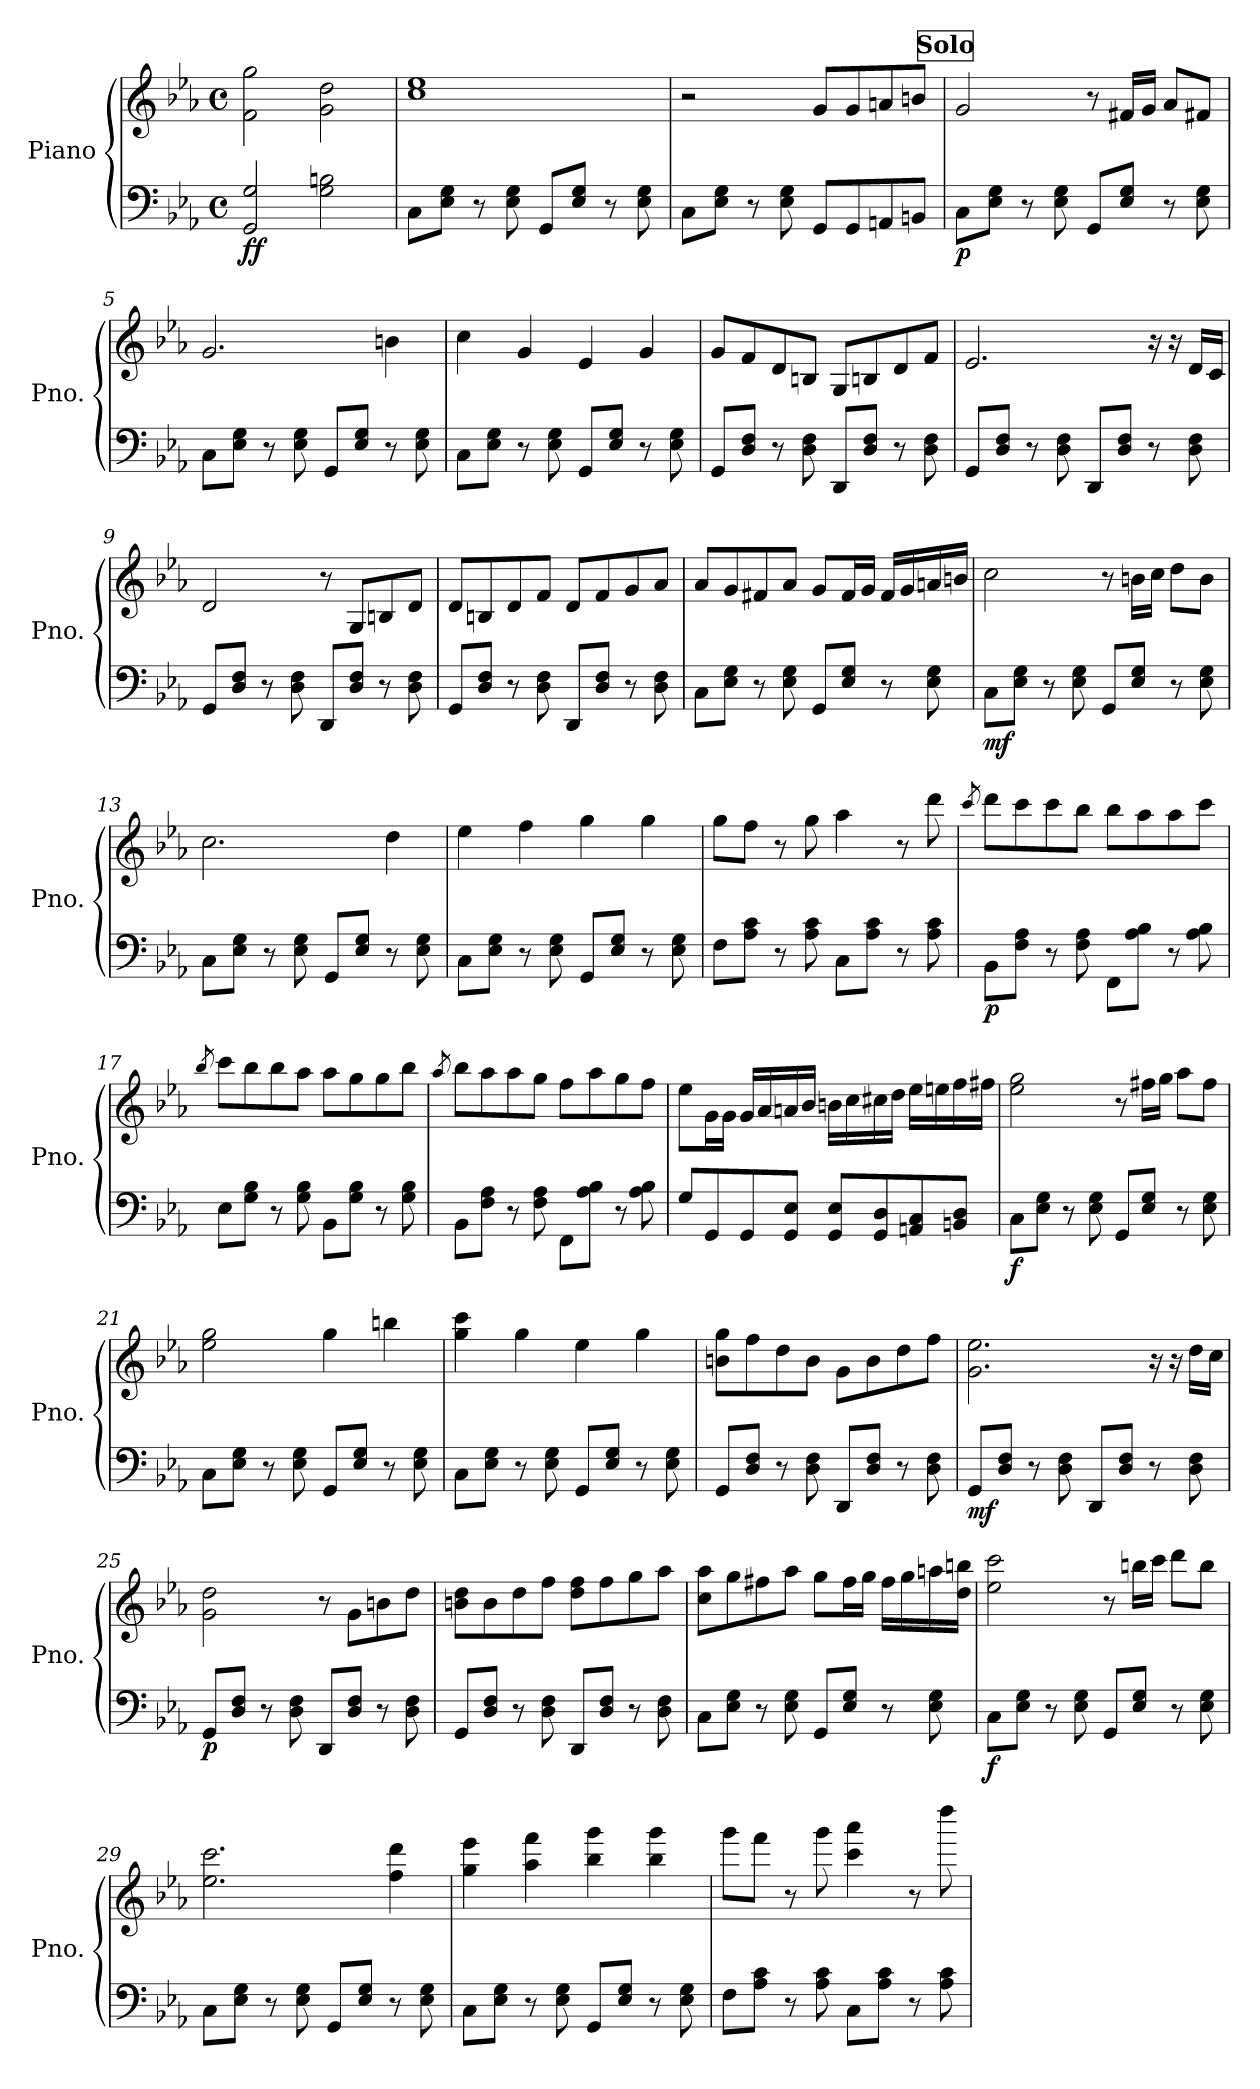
**kern	**kern	**dynam
*part1	*part1	*part1
*staff2	*staff1	*staff1/2
*I"Piano	*	*
*I'Pno.	*	*
*clefF4	*clefG2	*
*k[b-e-a-]	*k[b-e-a-]	*
*M4/4	*M4/4	*
*met(c)	*met(c)	*
=1	=1	=1
!	!	!LO:DY:b=2
2GG/ 2G/	2f\ 2gg\	ff
2G\ 2Bn\	2g\ 2dd\	.
=2	=2	=2
8C\L	1cc 1ee-	.
8E-\ 8G\J	.	.
8r	.	.
8E-\ 8G\	.	.
8GG/L	.	.
8E-/ 8G/J	.	.
8r	.	.
8E-\ 8G\	.	.
=3	=3	=3
8C\L	2r	.
8E-\ 8G\J	.	.
8r	.	.
8E-\ 8G\	.	.
8GG/L	8g/L	.
8GG/	8g/	.
8AAn/	8an/	.
8BBn/J	8bn/J	.
!!LO:REH:place=s1:a:B:fs=14:t=Solo
=4	=4	=4
!	!	!LO:DY:b=2
8C\L	2g/	p
8E-\ 8G\J	.	.
8r	.	.
8E-\ 8G\	.	.
8GG/L	8r	.
8E-/ 8G/J	16f#X/LL	.
.	16g/JJ	.
8r	8a-/L	.
8E-\ 8G\	8f#X/J	.
!!LO:LB:g=z
=5	=5	=5
8C\L	2.g/	.
8E-\ 8G\J	.	.
8r	.	.
8E-\ 8G\	.	.
8GG/L	.	.
8E-/ 8G/J	.	.
8r	4bn\	.
8E-\ 8G\	.	.
=6	=6	=6
8C\L	4cc\	.
8E-\ 8G\J	.	.
8r	4g/	.
8E-\ 8G\	.	.
8GG/L	4e-/	.
8E-/ 8G/J	.	.
8r	4g/	.
8E-\ 8G\	.	.
=7	=7	=7
8GG/L	8g/L	.
8D/ 8F/J	8f/	.
8r	8d/	.
8D\ 8F\	8Bn/J	.
8DD/L	8G/L	.
8D/ 8F/J	8Bn/	.
8r	8d/	.
8D\ 8F\	8f/J	.
=8	=8	=8
8GG/L	2.e-/	.
8D/ 8F/J	.	.
8r	.	.
8D\ 8F\	.	.
8DD/L	.	.
8D/ 8F/J	.	.
8r	16r	.
.	16r	.
8D\ 8F\	16d/LL	.
.	16c/JJ	.
=9	=9	=9
8GG/L	2d/	.
8D/ 8F/J	.	.
8r	.	.
8D\ 8F\	.	.
8DD/L	8r	.
8D/ 8F/J	8G/L	.
8r	8Bn/	.
8D\ 8F\	8d/J	.
!!LO:LB:g=z
=10	=10	=10
8GG/L	8d/L	.
8D/ 8F/J	8Bn/	.
8r	8d/	.
8D\ 8F\	8f/J	.
8DD/L	8d/L	.
8D/ 8F/J	8f/	.
8r	8g/	.
8D\ 8F\	8a-/J	.
=11	=11	=11
8C\L	8a-/L	.
8E-\ 8G\J	8g/	.
8r	8f#X/	.
8E-\ 8G\	8a-/J	.
8GG/L	8g/L	.
8E-/ 8G/J	16f#/L	.
.	16g/JJ	.
8r	16f#/LL	.
.	16g/	.
8E-\ 8G\	16an/	.
.	16bn/JJ	.
=12	=12	=12
!	!	!LO:DY:b=2
8C\L	2cc\	mf
8E-\ 8G\J	.	.
8r	.	.
8E-\ 8G\	.	.
8GG/L	8r	.
8E-/ 8G/J	16bn\LL	.
.	16cc\JJ	.
8r	8dd\L	.
8E-\ 8G\	8b\J	.
=13	=13	=13
8C\L	2.cc\	.
8E-\ 8G\J	.	.
8r	.	.
8E-\ 8G\	.	.
8GG/L	.	.
8E-/ 8G/J	.	.
8r	4dd\	.
8E-\ 8G\	.	.
!!LO:LB:g=z
=14	=14	=14
8C\L	4ee-\	.
8E-\ 8G\J	.	.
8r	4ff\	.
8E-\ 8G\	.	.
8GG/L	4gg\	.
8E-/ 8G/J	.	.
8r	4gg\	.
8E-\ 8G\	.	.
=15	=15	=15
8F\L	8gg\L	.
8A-\ 8c\J	8ff\J	.
8r	8r	.
8A-\ 8c\	8gg\	.
8C\L	4aa-\	.
8A-\ 8c\J	.	.
8r	8r	.
8A-\ 8c\	8ddd\	.
=16	=16	=16
.	8qccc/	.
!	!	!LO:DY:b=2
8BB-\L	8ddd\L	p
8F\ 8A-\J	8ccc\	.
8r	8ccc\	.
8F\ 8A-\	8bb-\J	.
8FF\L	8bb-\L	.
8A-\ 8B-\J	8aa-\	.
8r	8aa-\	.
8A-\ 8B-\	8ccc\J	.
=17	=17	=17
.	8qbb-/	.
8E-\L	8ccc\L	.
8G\ 8B-\J	8bb-\	.
8r	8bb-\	.
8G\ 8B-\	8aa-\J	.
8BB-\L	8aa-\L	.
8G\ 8B-\J	8gg\	.
8r	8gg\	.
8G\ 8B-\	8bb-\J	.
!!LO:LB:g=z
=18	=18	=18
.	8qaa-/	.
8BB-\L	8bb-\L	.
8F\ 8A-\J	8aa-\	.
8r	8aa-\	.
8F\ 8A-\	8gg\J	.
8FF\L	8ff\L	.
8A-\ 8B-\J	8aa-\	.
8r	8gg\	.
8A-\ 8B-\	8ff\J	.
=19	=19	=19
8G/L	8ee-\L	.
8GG/	16g\L	.
.	16g\JJ	.
8GG/	16g/LL	.
.	16a-/	.
8GG/ 8E-/J	16an/	.
.	16b-/JJ	.
8GG/ 8E-/L	16bn\LL	.
.	16cc\	.
8GG/ 8D/	16cc#X\	.
.	16dd\JJ	.
8AAn/ 8C/	16ee-\LL	.
.	16een\	.
8BBn/ 8D/J	16ff\	.
.	16ff#X\JJ	.
=20	=20	=20
!	!	!LO:DY:b=2
8C\L	2ee-\ 2gg\	f
8E-\ 8G\J	.	.
8r	.	.
8E-\ 8G\	.	.
8GG/L	8r	.
8E-/ 8G/J	16ff#X\LL	.
.	16gg\JJ	.
8r	8aa-\L	.
8E-\ 8G\	8ff#\J	.
!!LO:PB:g=z
=21	=21	=21
8C\L	2ee-\ 2gg\	.
8E-\ 8G\J	.	.
8r	.	.
8E-\ 8G\	.	.
8GG/L	4gg\	.
8E-/ 8G/J	.	.
8r	4bbn\	.
8E-\ 8G\	.	.
=22	=22	=22
8C\L	4gg\ 4ccc\	.
8E-\ 8G\J	.	.
8r	4gg\	.
8E-\ 8G\	.	.
8GG/L	4ee-\	.
8E-/ 8G/J	.	.
8r	4gg\	.
8E-\ 8G\	.	.
=23	=23	=23
8GG/L	8bn\ 8gg\L	.
8D/ 8F/J	8ff\	.
8r	8dd\	.
8D\ 8F\	8b\J	.
8DD/L	8g\L	.
8D/ 8F/J	8b\	.
8r	8dd\	.
8D\ 8F\	8ff\J	.
=24	=24	=24
!	!	!LO:DY:b=2
8GG/L	2.g\ 2.ee-\	mf
8D/ 8F/J	.	.
8r	.	.
8D\ 8F\	.	.
8DD/L	.	.
8D/ 8F/J	.	.
8r	16r	.
.	16r	.
8D\ 8F\	16dd\LL	.
.	16cc\JJ	.
=25	=25	=25
!	!	!LO:DY:b=2
8GG/L	2g\ 2dd\	p
8D/ 8F/J	.	.
8r	.	.
8D\ 8F\	.	.
8DD/L	8r	.
8D/ 8F/J	8g\L	.
8r	8bn\	.
8D\ 8F\	8dd\J	.
!!LO:LB:g=z
=26	=26	=26
8GG/L	8bn\ 8dd\L	.
8D/ 8F/J	8b\	.
8r	8dd\	.
8D\ 8F\	8ff\J	.
8DD/L	8dd\ 8ff\L	.
8D/ 8F/J	8ff\	.
8r	8gg\	.
8D\ 8F\	8aa-\J	.
=27	=27	=27
8C\L	8cc\ 8aa-\L	.
8E-\ 8G\J	8gg\	.
8r	8ff#X\	.
8E-\ 8G\	8aa-\J	.
8GG/L	8gg\L	.
8E-/ 8G/J	16ff#\L	.
.	16gg\JJ	.
8r	16ff#\LL	.
.	16gg\	.
8E-\ 8G\	16aan\	.
.	16dd\ 16bbn\JJ	.
=28	=28	=28
!	!	!LO:DY:b=2
8C\L	2ee-\ 2ccc\	f
8E-\ 8G\J	.	.
8r	.	.
8E-\ 8G\	.	.
8GG/L	8r	.
8E-/ 8G/J	16bbn\LL	.
.	16ccc\JJ	.
8r	8ddd\L	.
8E-\ 8G\	8bb\J	.
=29	=29	=29
8C\L	2.ee-\ 2.ccc\	.
8E-\ 8G\J	.	.
8r	.	.
8E-\ 8G\	.	.
8GG/L	.	.
8E-/ 8G/J	.	.
8r	4ff\ 4ddd\	.
8E-\ 8G\	.	.
!!LO:LB:g=z
=30	=30	=30
8C\L	4gg\ 4eee-\	.
8E-\ 8G\J	.	.
8r	4aa-\ 4fff\	.
8E-\ 8G\	.	.
8GG/L	4bb-\ 4ggg\	.
8E-/ 8G/J	.	.
8r	4bb-\ 4ggg\	.
8E-\ 8G\	.	.
=31	=31	=31
8F\L	8ggg\L	.
8A-\ 8c\J	8fff\J	.
8r	8r	.
8A-\ 8c\	8ggg\	.
8C\L	4ccc\ 4aaa-\	.
8A-\ 8c\J	.	.
8r	8r	.
8A-\ 8c\	8dddd\	.
=	=	=
*-	*-	*-
